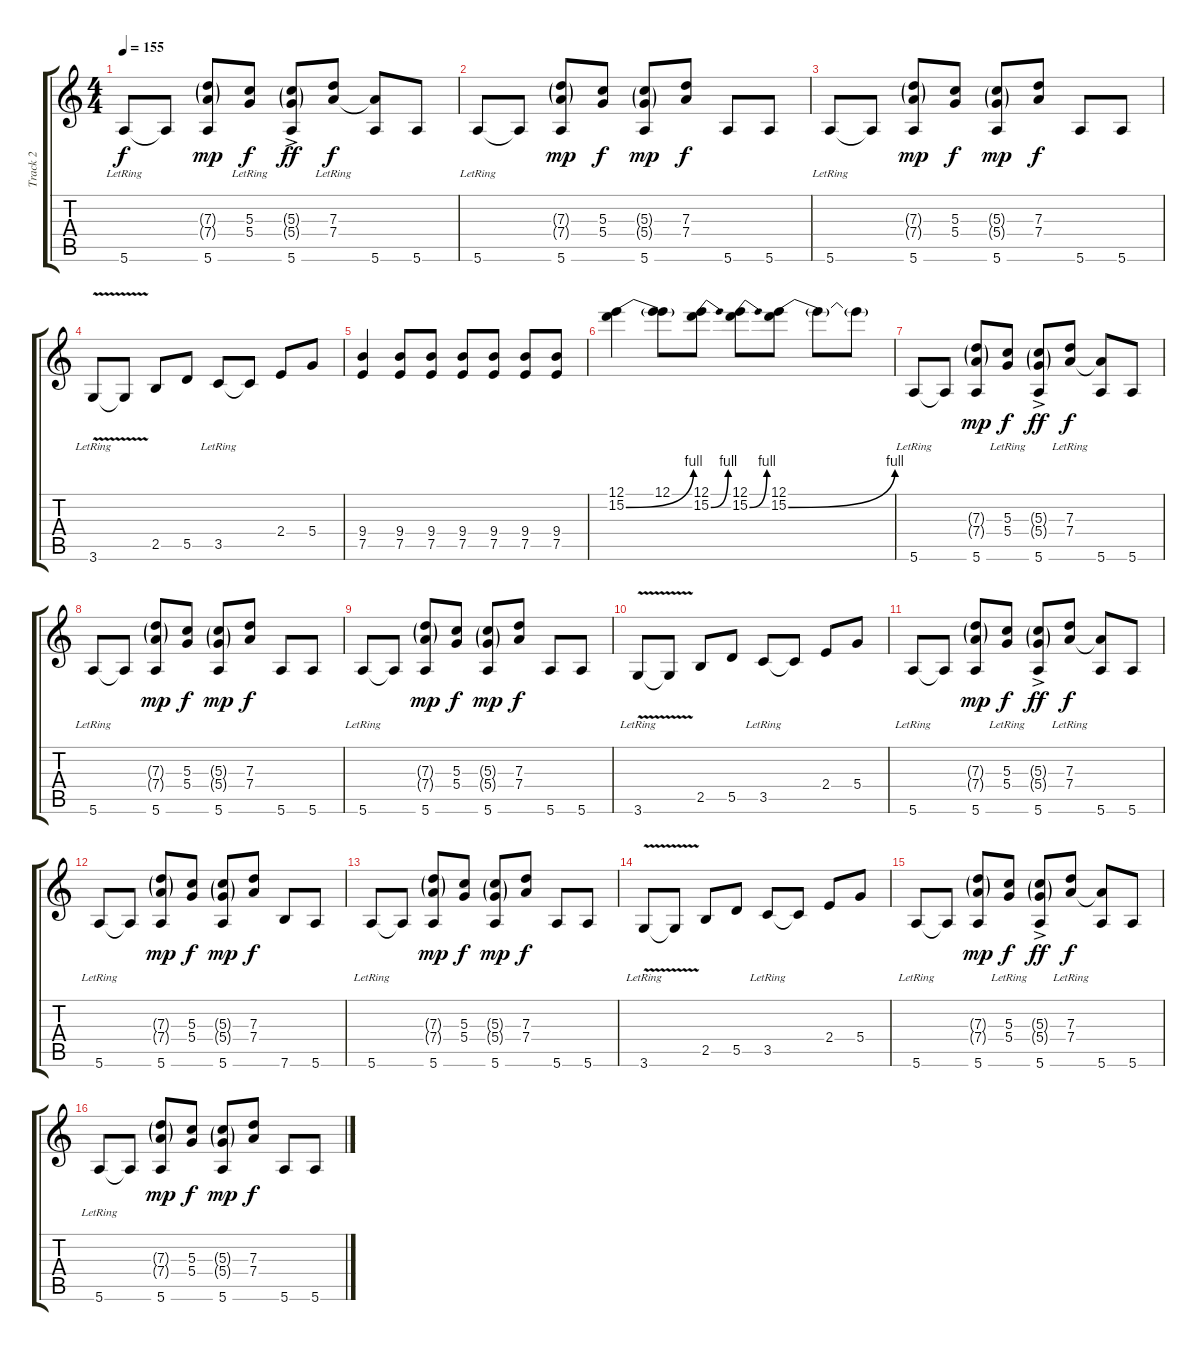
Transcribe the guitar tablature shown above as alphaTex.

\track ("Track 2" "Track 2") {instrument overdrivenguitar}
\staff {score tabs}
\tuning (E4 B3 G3 D3 A2 E2) {hide}
\ts (4 4)
\tempo 155
\clef g2
\ks c
5.6{lr}.8{dy f} 5.6{t}.8 (7.3{g} 7.4{g} 5.6).8{dy mp} (5.3 5.4{lr}).8{dy f} (5.3{g} 5.4{g} 5.6{ac}).8{dy ff} (7.3 7.4{lr}).8{dy f} (7.4{t} 5.6).8 5.6.8 |
5.6{lr}.8 5.6{t}.8 (7.3{g} 7.4{g} 5.6).8{dy mp} (5.3 5.4).8{dy f} (5.3{g} 5.4{g} 5.6).8{dy mp} (7.3 7.4).8{dy f} 5.6.8 5.6.8 |
5.6{lr}.8 5.6{t}.8 (7.3{g} 7.4{g} 5.6).8{dy mp} (5.3 5.4).8{dy f} (5.3{g} 5.4{g} 5.6).8{dy mp} (7.3 7.4).8{dy f} 5.6.8 5.6.8 |
3.6{v lr}.8 3.6{t}.8 2.5.8 5.5.8 3.5{lr}.8 3.5{t}.8 2.4.8 5.4.8 |
(9.4 7.5).4 (9.4 7.5).8 (9.4 7.5).8 (9.4 7.5).8 (9.4 7.5).8 (9.4 7.5).8 (9.4 7.5).8 |
(12.1 15.2{be (bend 0 0 60 4)}).4 (12.1 15.2{t}).8 (12.1 15.2{be (bend 0 0 60 4)}).8 (12.1 15.2{be (bend 0 0 60 4)}).8 (12.1 15.2{be (bend 0 0 60 4)}).8 15.2{t}.8 15.2{t}.8 |
5.6{lr}.8 5.6{t}.8 (7.3{g} 7.4{g} 5.6).8{dy mp} (5.3 5.4{lr}).8{dy f} (5.3{g} 5.4{g} 5.6{ac}).8{dy ff} (7.3 7.4{lr}).8{dy f} (7.4{t} 5.6).8 5.6.8 |
5.6{lr}.8 5.6{t}.8 (7.3{g} 7.4{g} 5.6).8{dy mp} (5.3 5.4).8{dy f} (5.3{g} 5.4{g} 5.6).8{dy mp} (7.3 7.4).8{dy f} 5.6.8 5.6.8 |
5.6{lr}.8 5.6{t}.8 (7.3{g} 7.4{g} 5.6).8{dy mp} (5.3 5.4).8{dy f} (5.3{g} 5.4{g} 5.6).8{dy mp} (7.3 7.4).8{dy f} 5.6.8 5.6.8 |
3.6{v lr}.8 3.6{t}.8 2.5.8 5.5.8 3.5{lr}.8 3.5{t}.8 2.4.8 5.4.8 |
5.6{lr}.8 5.6{t}.8 (7.3{g} 7.4{g} 5.6).8{dy mp} (5.3 5.4{lr}).8{dy f} (5.3{g} 5.4{g} 5.6{ac}).8{dy ff} (7.3 7.4{lr}).8{dy f} (7.4{t} 5.6).8 5.6.8 |
5.6{lr}.8 5.6{t}.8 (7.3{g} 7.4{g} 5.6).8{dy mp} (5.3 5.4).8{dy f} (5.3{g} 5.4{g} 5.6).8{dy mp} (7.3 7.4).8{dy f} 7.6.8 5.6.8 |
5.6{lr}.8 5.6{t}.8 (7.3{g} 7.4{g} 5.6).8{dy mp} (5.3 5.4).8{dy f} (5.3{g} 5.4{g} 5.6).8{dy mp} (7.3 7.4).8{dy f} 5.6.8 5.6.8 |
3.6{v lr}.8 3.6{t}.8 2.5.8 5.5.8 3.5{lr}.8 3.5{t}.8 2.4.8 5.4.8 |
5.6{lr}.8 5.6{t}.8 (7.3{g} 7.4{g} 5.6).8{dy mp} (5.3 5.4{lr}).8{dy f} (5.3{g} 5.4{g} 5.6{ac}).8{dy ff} (7.3 7.4{lr}).8{dy f} (7.4{t} 5.6).8 5.6.8 |
5.6{lr}.8 5.6{t}.8 (7.3{g} 7.4{g} 5.6).8{dy mp} (5.3 5.4).8{dy f} (5.3{g} 5.4{g} 5.6).8{dy mp} (7.3 7.4).8{dy f} 5.6.8 5.6.8
